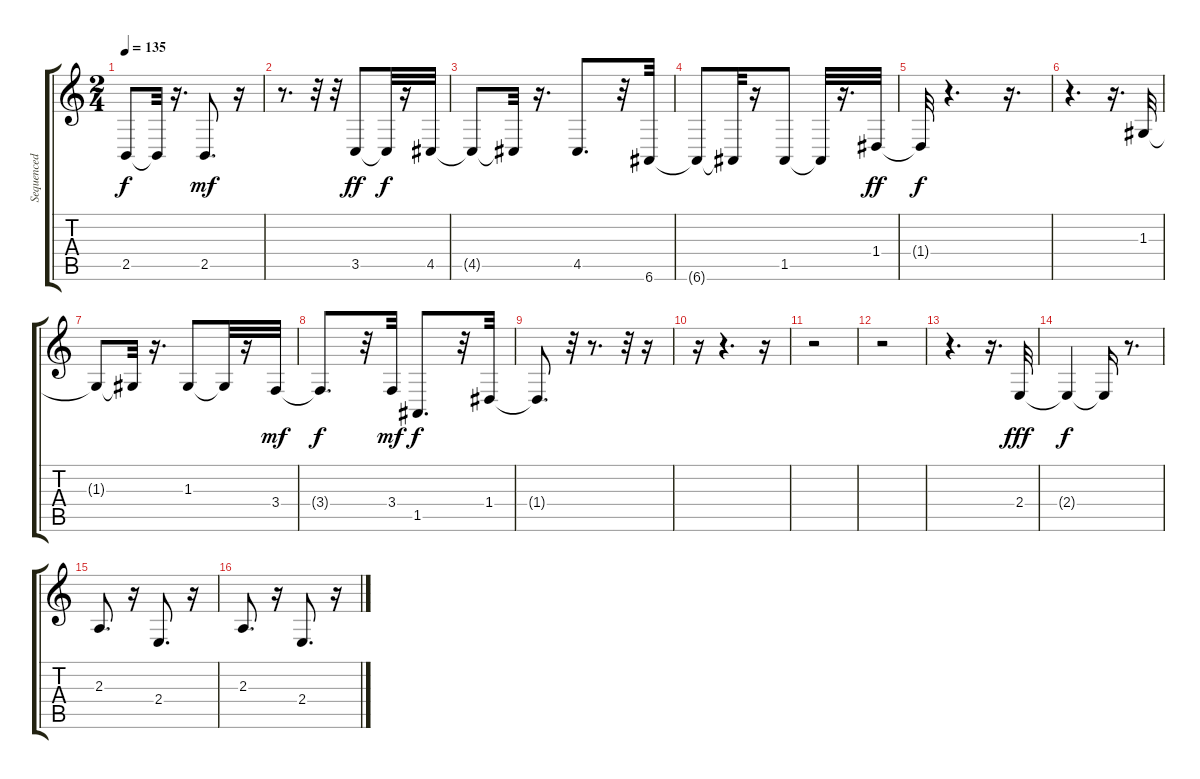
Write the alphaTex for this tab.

\track ("Sequenced by Julius Pilpel" "Sequenced ") {instrument pizzicatostrings}
\staff {score tabs}
\tuning (E4 B3 G3 D3 A2 E2) {hide}
\ts (2 4)
\tempo 135
\clef g2
\ks c
2.5{t}.8{dy f} 2.5{t}.32 r.16{d} 2.5.8{d dy mf} r.16 |
r.8{d} r.32 r.32 3.5.8{dy ff} 3.5{t}.32{dy f} r.16 4.5.32 |
4.5{t}.8 4.5{t}.32 r.16{d} 4.5.8{d} r.32 6.6.32 |
6.6{t}.8 6.6{t}.32 r.16 1.5.8 1.5{t}.32 r.16{d} 1.4.32{dy ff} |
1.4{t}.32{dy f} r.4{d} r.16{d} |
r.4{d} r.16{d} 1.3.32 |
1.3{t}.8 1.3{t}.32 r.16{d} 1.3.8 1.3{t}.32 r.16 3.4.32{dy mf} |
3.4{t}.8{d dy f} r.32 3.4.32{dy mf} 1.5.8{d dy f} r.32 1.4.32 |
1.4{t}.8{d} r.32 r.8{d} r.32 r.16 |
r.16 r.4{d} r.16 |
r.2 |
r.2 |
r.4{d} r.16{d} 2.4.32{dy fff} |
2.4{t}.4{dy f} 2.4{t}.16 r.8{d} |
2.3.8{d} r.16 2.4.8{d} r.16 |
2.3.8{d} r.16 2.4.8{d} r.16
